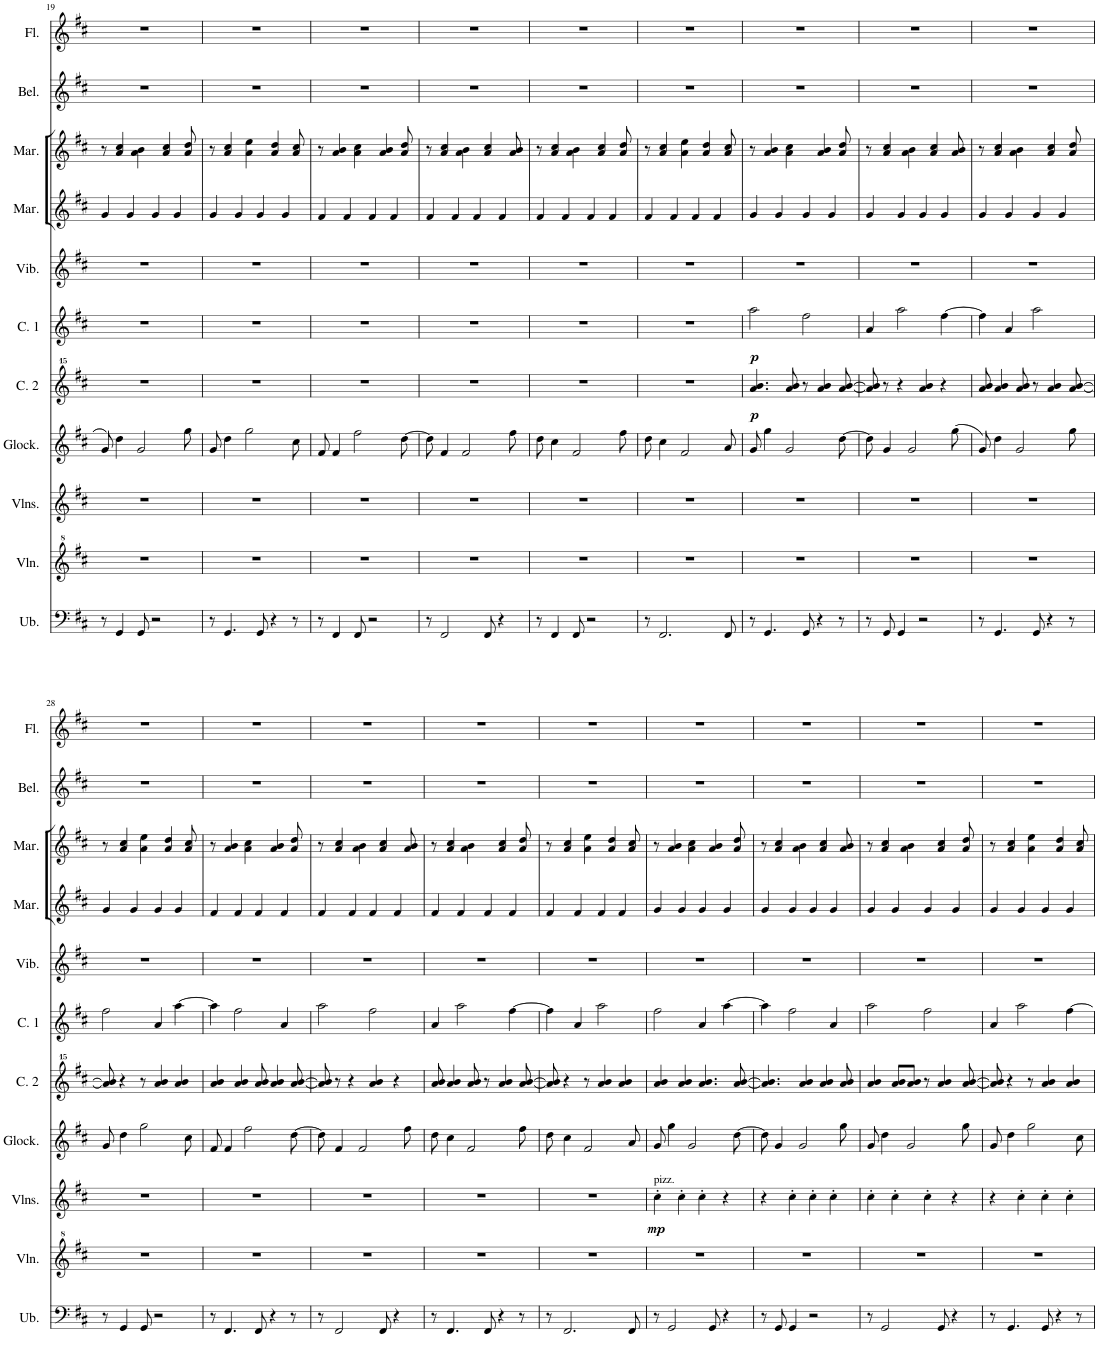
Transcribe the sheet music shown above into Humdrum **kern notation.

**kern	**kern	**kern	**dynam	**kern	**kern	**dynam	**kern	**dynam	**kern	**kern	**kern	**kern	**kern
*part11	*part10	*part9	*part9	*part8	*part7	*part7	*part6	*part6	*part5	*part4	*part3	*part2	*part1
*staff11	*staff10	*staff9	*staff9	*staff8	*staff7	*staff7	*staff6	*staff6	*staff5	*staff4	*staff3	*staff2	*staff1
*I"Upright Bass	*I"Violin	*I"Violins	*	*I"Glockenspiel	*I"Celesta 2	*	*I"Celesta 1	*	*I"Vibraphone	*I"Marimba	*I"Marimba	*I"Tubular Bells	*I"Flute
*I'Ub.	*I'Vln.	*I'Vlns.	*	*I'Glock.	*I'C. 2	*	*I'C. 1	*	*I'Vib.	*I'Mar.	*I'Mar.	*I'Bel.	*I'Fl.
!!LO:PB:g=z
*clefF4	*clefG^2	*clefG2	*	*clefG2	*clefG^^2	*	*clefG2	*	*clefG2	*clefG2	*clefG2	*clefG2	*clefG2
*Trd7c12	*	*	*	*Trd-14c-24	*	*	*	*	*	*	*	*	*
*k[f#c#]	*k[f#c#]	*k[f#c#]	*	*k[f#c#]	*k[f#c#]	*	*k[f#c#]	*	*k[f#c#]	*k[f#c#]	*k[f#c#]	*k[f#c#]	*k[f#c#]
*M4/4	*M4/4	*M4/4	*	*M4/4	*M4/4	*	*M4/4	*	*M4/4	*M4/4	*M4/4	*M4/4	*M4/4
=19	=19	=19	=19	=19	=19	=19	=19	=19	=19	=19	=19	=19	=19
8r	1r	1r	.	8g/	1r	.	1r	.	1r	4g/	8r	1r	1r
4GG/	.	.	.	4dd\	.	.	.	.	.	.	4a/ 4cc#/	.	.
.	.	.	.	.	.	.	.	.	.	4g/	.	.	.
8GG/	.	.	.	2g/	.	.	.	.	.	.	4a\ 4b\	.	.
2r	.	.	.	.	.	.	.	.	.	4g/	.	.	.
.	.	.	.	.	.	.	.	.	.	.	4a/ 4cc#/	.	.
.	.	.	.	.	.	.	.	.	.	4g/	.	.	.
.	.	.	.	8gg\	.	.	.	.	.	.	8a/ 8dd/	.	.
=20	=20	=20	=20	=20	=20	=20	=20	=20	=20	=20	=20	=20	=20
8r	1r	1r	.	8g/	1r	.	1r	.	1r	4g/	8r	1r	1r
4.GG/	.	.	.	4dd\	.	.	.	.	.	.	4a/ 4cc#/	.	.
.	.	.	.	.	.	.	.	.	.	4g/	.	.	.
.	.	.	.	2gg\	.	.	.	.	.	.	4a\ 4ee\	.	.
8GG/	.	.	.	.	.	.	.	.	.	4g/	.	.	.
4r	.	.	.	.	.	.	.	.	.	.	4a/ 4dd/	.	.
.	.	.	.	.	.	.	.	.	.	4g/	.	.	.
8r	.	.	.	8cc#\	.	.	.	.	.	.	8a/ 8cc#/	.	.
=21	=21	=21	=21	=21	=21	=21	=21	=21	=21	=21	=21	=21	=21
8r	1r	1r	.	8f#/	1r	.	1r	.	1r	4f#/	8r	1r	1r
4FF#/	.	.	.	4f#/	.	.	.	.	.	.	4a/ 4b/	.	.
.	.	.	.	.	.	.	.	.	.	4f#/	.	.	.
8FF#/	.	.	.	2ff#\	.	.	.	.	.	.	4a\ 4cc#\	.	.
2r	.	.	.	.	.	.	.	.	.	4f#/	.	.	.
.	.	.	.	.	.	.	.	.	.	.	4a/ 4b/	.	.
.	.	.	.	.	.	.	.	.	.	4f#/	.	.	.
.	.	.	.	[8dd\	.	.	.	.	.	.	8a/ 8dd/	.	.
=22	=22	=22	=22	=22	=22	=22	=22	=22	=22	=22	=22	=22	=22
8r	1r	1r	.	8dd\]	1r	.	1r	.	1r	4f#/	8r	1r	1r
2FF#/	.	.	.	4f#/	.	.	.	.	.	.	4a/ 4cc#/	.	.
.	.	.	.	.	.	.	.	.	.	4f#/	.	.	.
.	.	.	.	2f#/	.	.	.	.	.	.	4a\ 4b\	.	.
.	.	.	.	.	.	.	.	.	.	4f#/	.	.	.
8FF#/	.	.	.	.	.	.	.	.	.	.	4a/ 4cc#/	.	.
4r	.	.	.	.	.	.	.	.	.	4f#/	.	.	.
.	.	.	.	8ff#\	.	.	.	.	.	.	8a/ 8b/	.	.
=23	=23	=23	=23	=23	=23	=23	=23	=23	=23	=23	=23	=23	=23
8r	1r	1r	.	8dd\	1r	.	1r	.	1r	4f#/	8r	1r	1r
4FF#/	.	.	.	4cc#\	.	.	.	.	.	.	4a/ 4cc#/	.	.
.	.	.	.	.	.	.	.	.	.	4f#/	.	.	.
8FF#/	.	.	.	2f#/	.	.	.	.	.	.	4a\ 4b\	.	.
2r	.	.	.	.	.	.	.	.	.	4f#/	.	.	.
.	.	.	.	.	.	.	.	.	.	.	4a/ 4cc#/	.	.
.	.	.	.	.	.	.	.	.	.	4f#/	.	.	.
.	.	.	.	8ff#\	.	.	.	.	.	.	8a/ 8dd/	.	.
=24	=24	=24	=24	=24	=24	=24	=24	=24	=24	=24	=24	=24	=24
8r	1r	1r	.	8dd\	1r	.	1r	.	1r	4f#/	8r	1r	1r
2.FF#/	.	.	.	4cc#\	.	.	.	.	.	.	4a/ 4cc#/	.	.
.	.	.	.	.	.	.	.	.	.	4f#/	.	.	.
.	.	.	.	2f#/	.	.	.	.	.	.	4a\ 4ee\	.	.
.	.	.	.	.	.	.	.	.	.	4f#/	.	.	.
.	.	.	.	.	.	.	.	.	.	.	4a/ 4dd/	.	.
.	.	.	.	.	.	.	.	.	.	4f#/	.	.	.
8FF#/	.	.	.	8a/	.	.	.	.	.	.	8a/ 8cc#/	.	.
=25	=25	=25	=25	=25	=25	=25	=25	=25	=25	=25	=25	=25	=25
!	!	!	!	!	!	!LO:DY:b	!	!LO:DY:b	!	!	!	!	!
8r	1r	1r	.	8g/	4.aaa/ 4.bbb/	p	2aa\	p	1r	4g/	8r	1r	1r
4.GG/	.	.	.	4gg\	.	.	.	.	.	.	4a/ 4b/	.	.
.	.	.	.	.	.	.	.	.	.	4g/	.	.	.
.	.	.	.	2g/	8aaa/ 8bbb/	.	.	.	.	.	4a\ 4cc#\	.	.
8GG/	.	.	.	.	8r	.	2ff#\	.	.	4g/	.	.	.
4r	.	.	.	.	4aaa/ 4bbb/	.	.	.	.	.	4a/ 4b/	.	.
.	.	.	.	.	.	.	.	.	.	4g/	.	.	.
8r	.	.	.	[8dd\	[8aaa/ [8bbb/	.	.	.	.	.	8a/ 8dd/	.	.
=26	=26	=26	=26	=26	=26	=26	=26	=26	=26	=26	=26	=26	=26
8r	1r	1r	.	8dd\]	8aaa/] 8bbb/]	.	4a/	.	1r	4g/	8r	1r	1r
8GG/	.	.	.	4g/	8r	.	.	.	.	.	4a/ 4cc#/	.	.
4GG/	.	.	.	.	4r	.	2aa\	.	.	4g/	.	.	.
.	.	.	.	2g/	.	.	.	.	.	.	4a\ 4b\	.	.
2r	.	.	.	.	4aaa/ 4bbb/	.	.	.	.	4g/	.	.	.
.	.	.	.	.	.	.	.	.	.	.	4a/ 4cc#/	.	.
.	.	.	.	.	4r	.	[4ff#\	.	.	4g/	.	.	.
.	.	.	.	(8gg\	.	.	.	.	.	.	8a/ 8b/	.	.
=27	=27	=27	=27	=27	=27	=27	=27	=27	=27	=27	=27	=27	=27
8r	1r	1r	.	8g/)	8aaa/ 8bbb/	.	4ff#\]	.	1r	4g/	8r	1r	1r
4.GG/	.	.	.	4dd\	4aaa/ 4bbb/	.	.	.	.	.	4a/ 4cc#/	.	.
.	.	.	.	.	.	.	4a/	.	.	4g/	.	.	.
.	.	.	.	2g/	8aaa/ 8bbb/	.	.	.	.	.	4a\ 4b\	.	.
8GG/	.	.	.	.	8r	.	2aa\	.	.	4g/	.	.	.
4r	.	.	.	.	4aaa/ 4bbb/	.	.	.	.	.	4a/ 4cc#/	.	.
.	.	.	.	.	.	.	.	.	.	4g/	.	.	.
8r	.	.	.	8gg\	[8aaa/ [8bbb/	.	.	.	.	.	8a/ 8dd/	.	.
!!LO:LB:g=z
=28	=28	=28	=28	=28	=28	=28	=28	=28	=28	=28	=28	=28	=28
8r	1r	1r	.	8g/	8aaa/] 8bbb/]	.	2ff#\	.	1r	4g/	8r	1r	1r
4GG/	.	.	.	4dd\	4r	.	.	.	.	.	4a/ 4cc#/	.	.
.	.	.	.	.	.	.	.	.	.	4g/	.	.	.
8GG/	.	.	.	2gg\	8r	.	.	.	.	.	4a\ 4ee\	.	.
2r	.	.	.	.	4aaa/ 4bbb/	.	4a/	.	.	4g/	.	.	.
.	.	.	.	.	.	.	.	.	.	.	4a/ 4dd/	.	.
.	.	.	.	.	4aaa/ 4bbb/	.	[4aa\	.	.	4g/	.	.	.
.	.	.	.	8cc#\	.	.	.	.	.	.	8a/ 8cc#/	.	.
=29	=29	=29	=29	=29	=29	=29	=29	=29	=29	=29	=29	=29	=29
8r	1r	1r	.	8f#/	4aaa/ 4bbb/	.	4aa\]	.	1r	4f#/	8r	1r	1r
4.FF#/	.	.	.	4f#/	.	.	.	.	.	.	4a/ 4b/	.	.
.	.	.	.	.	4aaa/ 4bbb/	.	2ff#\	.	.	4f#/	.	.	.
.	.	.	.	2ff#\	.	.	.	.	.	.	4a\ 4cc#\	.	.
8FF#/	.	.	.	.	8aaa/ 8bbb/	.	.	.	.	4f#/	.	.	.
4r	.	.	.	.	4aaa/ 4bbb/	.	.	.	.	.	4a/ 4b/	.	.
.	.	.	.	.	.	.	4a/	.	.	4f#/	.	.	.
8r	.	.	.	[8dd\	[8aaa/ [8bbb/	.	.	.	.	.	8a/ 8dd/	.	.
=30	=30	=30	=30	=30	=30	=30	=30	=30	=30	=30	=30	=30	=30
8r	1r	1r	.	8dd\]	8aaa/] 8bbb/]	.	2aa\	.	1r	4f#/	8r	1r	1r
2FF#/	.	.	.	4f#/	8r	.	.	.	.	.	4a/ 4cc#/	.	.
.	.	.	.	.	4r	.	.	.	.	4f#/	.	.	.
.	.	.	.	2f#/	.	.	.	.	.	.	4a\ 4b\	.	.
.	.	.	.	.	4aaa/ 4bbb/	.	2ff#\	.	.	4f#/	.	.	.
8FF#/	.	.	.	.	.	.	.	.	.	.	4a/ 4cc#/	.	.
4r	.	.	.	.	4r	.	.	.	.	4f#/	.	.	.
.	.	.	.	8ff#\	.	.	.	.	.	.	8a/ 8b/	.	.
=31	=31	=31	=31	=31	=31	=31	=31	=31	=31	=31	=31	=31	=31
8r	1r	1r	.	8dd\	8aaa/ 8bbb/	.	4a/	.	1r	4f#/	8r	1r	1r
4.FF#/	.	.	.	4cc#\	4aaa/ 4bbb/	.	.	.	.	.	4a/ 4cc#/	.	.
.	.	.	.	.	.	.	2aa\	.	.	4f#/	.	.	.
.	.	.	.	2f#/	8aaa/ 8bbb/	.	.	.	.	.	4a\ 4b\	.	.
8FF#/	.	.	.	.	8r	.	.	.	.	4f#/	.	.	.
4r	.	.	.	.	4aaa/ 4bbb/	.	.	.	.	.	4a/ 4cc#/	.	.
.	.	.	.	.	.	.	[4ff#\	.	.	4f#/	.	.	.
8r	.	.	.	8ff#\	[8aaa/ [8bbb/	.	.	.	.	.	8a/ 8dd/	.	.
=32	=32	=32	=32	=32	=32	=32	=32	=32	=32	=32	=32	=32	=32
8r	1r	1r	.	8dd\	8aaa/] 8bbb/]	.	4ff#\]	.	1r	4f#/	8r	1r	1r
2.FF#/	.	.	.	4cc#\	4r	.	.	.	.	.	4a/ 4cc#/	.	.
.	.	.	.	.	.	.	4a/	.	.	4f#/	.	.	.
.	.	.	.	2f#/	8r	.	.	.	.	.	4a\ 4ee\	.	.
.	.	.	.	.	4aaa/ 4bbb/	.	2aa\	.	.	4f#/	.	.	.
.	.	.	.	.	.	.	.	.	.	.	4a/ 4dd/	.	.
.	.	.	.	.	4aaa/ 4bbb/	.	.	.	.	4f#/	.	.	.
8FF#/	.	.	.	8a/	.	.	.	.	.	.	8a/ 8cc#/	.	.
=33	=33	=33	=33	=33	=33	=33	=33	=33	=33	=33	=33	=33	=33
!	!	!LO:TX:a:t=pizz.	!	!	!	!	!	!	!	!	!	!	!
!	!	!	!LO:DY:b	!	!	!	!	!	!	!	!	!	!
8r	1r	4cc#'\	mp	8g/	4aaa/ 4bbb/	.	2ff#\	.	1r	4g/	8r	1r	1r
2GG/	.	.	.	4gg\	.	.	.	.	.	.	4a/ 4b/	.	.
.	.	4cc#'\	.	.	4aaa/ 4bbb/	.	.	.	.	4g/	.	.	.
.	.	.	.	2g/	.	.	.	.	.	.	4a\ 4cc#\	.	.
.	.	4cc#'\	.	.	4.aaa/ 4.bbb/	.	4a/	.	.	4g/	.	.	.
8GG/	.	.	.	.	.	.	.	.	.	.	4a/ 4b/	.	.
4r	.	4r	.	.	.	.	[4aa\	.	.	4g/	.	.	.
.	.	.	.	[8dd\	[8aaa/ [8bbb/	.	.	.	.	.	8a/ 8dd/	.	.
=34	=34	=34	=34	=34	=34	=34	=34	=34	=34	=34	=34	=34	=34
8r	1r	4r	.	8dd\]	4.aaa/] 4.bbb/]	.	4aa\]	.	1r	4g/	8r	1r	1r
8GG/	.	.	.	4g/	.	.	.	.	.	.	4a/ 4cc#/	.	.
4GG/	.	4cc#'\	.	.	.	.	2ff#\	.	.	4g/	.	.	.
.	.	.	.	2g/	4aaa/ 4bbb/	.	.	.	.	.	4a\ 4b\	.	.
2r	.	4cc#'\	.	.	.	.	.	.	.	4g/	.	.	.
.	.	.	.	.	4aaa/ 4bbb/	.	.	.	.	.	4a/ 4cc#/	.	.
.	.	4cc#'\	.	.	.	.	4a/	.	.	4g/	.	.	.
.	.	.	.	8gg\	8aaa/ 8bbb/	.	.	.	.	.	8a/ 8b/	.	.
=35	=35	=35	=35	=35	=35	=35	=35	=35	=35	=35	=35	=35	=35
8r	1r	4cc#'\	.	8g/	4aaa/ 4bbb/	.	2aa\	.	1r	4g/	8r	1r	1r
2GG/	.	.	.	4dd\	.	.	.	.	.	.	4a/ 4cc#/	.	.
.	.	4cc#'\	.	.	8aaa/ 8bbb/L	.	.	.	.	4g/	.	.	.
.	.	.	.	2g/	8aaa/ 8bbb/J	.	.	.	.	.	4a\ 4b\	.	.
.	.	4cc#'\	.	.	8r	.	2ff#\	.	.	4g/	.	.	.
8GG/	.	.	.	.	4aaa/ 4bbb/	.	.	.	.	.	4a/ 4cc#/	.	.
4r	.	4r	.	.	.	.	.	.	.	4g/	.	.	.
.	.	.	.	8gg\	[8aaa/ [8bbb/	.	.	.	.	.	8a/ 8dd/	.	.
=36	=36	=36	=36	=36	=36	=36	=36	=36	=36	=36	=36	=36	=36
8r	1r	4r	.	8g/	8aaa/] 8bbb/]	.	4a/	.	1r	4g/	8r	1r	1r
4.GG/	.	.	.	4dd\	4r	.	.	.	.	.	4a/ 4cc#/	.	.
.	.	4cc#'\	.	.	.	.	2aa\	.	.	4g/	.	.	.
.	.	.	.	2gg\	8r	.	.	.	.	.	4a\ 4ee\	.	.
8GG/	.	4cc#'\	.	.	4aaa/ 4bbb/	.	.	.	.	4g/	.	.	.
4r	.	.	.	.	.	.	.	.	.	.	4a/ 4dd/	.	.
.	.	4cc#'\	.	.	4aaa/ 4bbb/	.	[4ff#\	.	.	4g/	.	.	.
8r	.	.	.	8cc#\	.	.	.	.	.	.	8a/ 8cc#/	.	.
=	=	=	=	=	=	=	=	=	=	=	=	=	=
*-	*-	*-	*-	*-	*-	*-	*-	*-	*-	*-	*-	*-	*-
